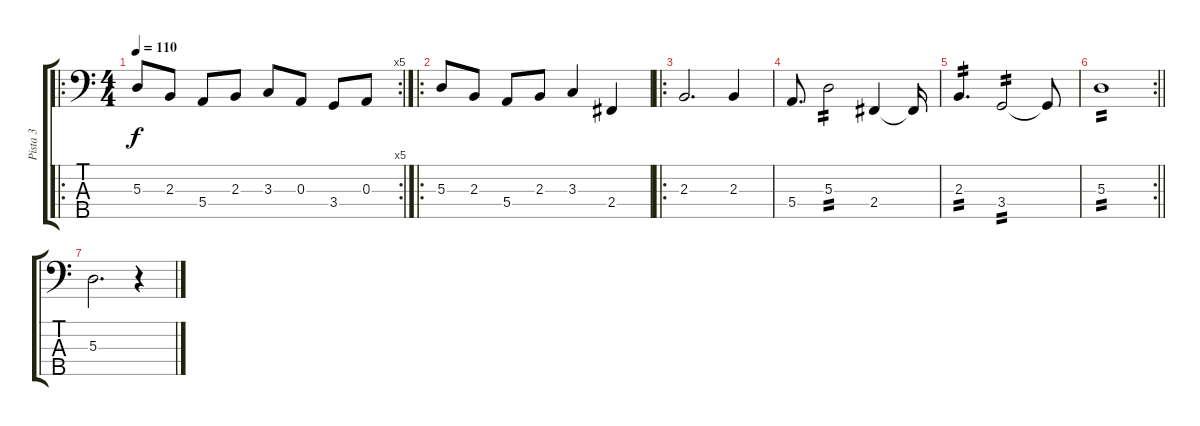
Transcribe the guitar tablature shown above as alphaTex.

\track ("Pista 3" "Pista 3") {instrument electricbassfinger}
\staff {score tabs}
\tuning (G2 D2 A1 E1 B0) {hide}
\ro
\rc 5
\ts (4 4)
\tempo 110
\clef f4
\ks c
5.3.8{dy f} 2.3.8 5.4.8 2.3.8 3.3.8 0.3.8 3.4.8 0.3.8 |
\ro
5.3.8 2.3.8 5.4.8 2.3.8 3.3.4 2.4.4 |
\ro
2.3.2{d} 2.3.4 |
5.4.8{d} 5.3.2{tp 2} 2.4.4 2.4{t}.16 |
2.3.4{d tp 2} 3.4.2{tp 2} 3.4{t}.8 |
\rc 2
\barLineRight lightlight
5.3.1{tp 2} |
5.3.2{d} r.4
